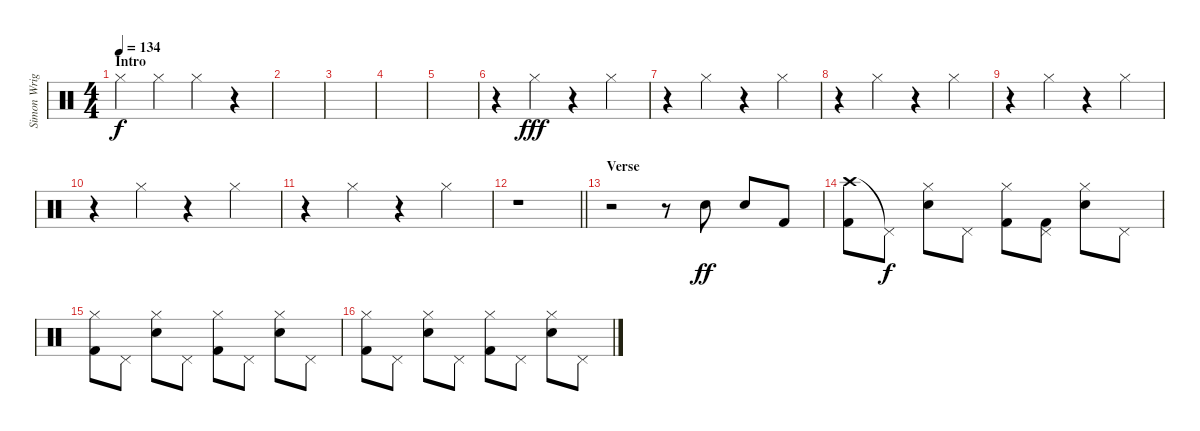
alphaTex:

\track ("Simon Wright" "Simon Wrig") {instrument percussion}
\staff {score}
\articulation defaults
\ts (4 4)
\section ("" "Intro")
\tempo 134
\clef neutral
\ks c "Hi-Hat (closed)".4{dy f} "Hi-Hat (closed)".4 "Hi-Hat (closed)".4
r.4 |
|
|
|
|
r.4 "Hi-Hat (closed)".4{dy fff} r.4 "Hi-Hat (closed)".4 |
r.4 "Hi-Hat (closed)".4 r.4 "Hi-Hat (closed)".4 |
r.4 "Hi-Hat (closed)".4 r.4 "Hi-Hat (closed)".4 |
r.4 "Hi-Hat (closed)".4 r.4 "Hi-Hat (closed)".4 |
r.4 "Hi-Hat (closed)".4 r.4 "Hi-Hat (closed)".4 |
r.4 "Hi-Hat (closed)".4 r.4 "Hi-Hat (closed)".4 |
\barLineRight lightlight
r.1 |
\section ("" "Verse")
r.2 r.8 "Snare (hit) 2".8{dy ff} "Snare (hit) 2".8 "Kick (hit) 2".8 |
("Crash high (hit)" "Kick (hit) 2").8 "Pedal Hi-Hat (hit)"{t}.8{dy f} ("Hi-Hat (closed)" "Snare (hit) 2").8 "Pedal Hi-Hat (hit)".8 ("Hi-Hat (closed)" "Kick (hit) 2").8 ("Pedal Hi-Hat (hit)" "Kick (hit) 2").8 ("Hi-Hat (closed)" "Snare (hit) 2").8 "Pedal Hi-Hat (hit)".8 |
("Hi-Hat (closed)" "Kick (hit) 2").8 "Pedal Hi-Hat (hit)".8 ("Hi-Hat (closed)" "Snare (hit) 2").8 "Pedal Hi-Hat (hit)".8 ("Hi-Hat (closed)" "Kick (hit) 2").8 "Pedal Hi-Hat (hit)".8 ("Hi-Hat (closed)" "Snare (hit) 2").8 "Pedal Hi-Hat (hit)".8 |
("Hi-Hat (closed)" "Kick (hit) 2").8 "Pedal Hi-Hat (hit)".8 ("Hi-Hat (closed)" "Snare (hit) 2").8 "Pedal Hi-Hat (hit)".8 ("Hi-Hat (closed)" "Kick (hit) 2").8 "Pedal Hi-Hat (hit)".8 ("Hi-Hat (closed)" "Snare (hit) 2").8 "Pedal Hi-Hat (hit)".8
